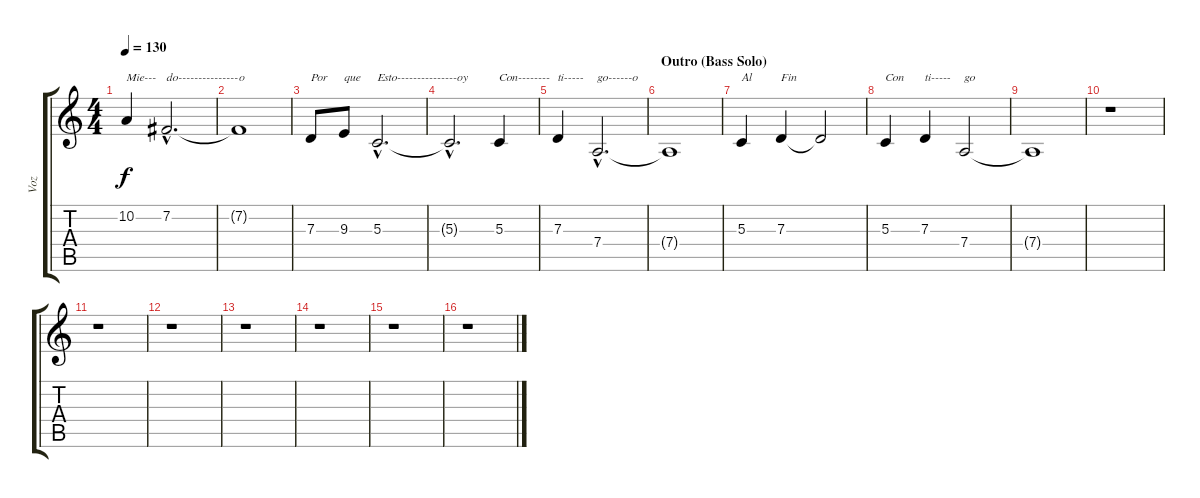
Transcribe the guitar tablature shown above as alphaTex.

\track ("Voz" "Voz") {instrument piccolo}
\staff {score tabs}
\tuning (E4 B3 G3 D3 A2 E2) {hide}
\ts (4 4)
\tempo 130
\clef g2
\ks c
10.2.4{txt "Mie---" dy f} 7.2{hac}.2{d txt "do---------------"} |
7.2{t}.1{txt "o"} |
7.3.8{txt "Por"} 9.3.8{txt "que"} 5.3{hac}.2{d txt "Esto---------------oy"} |
5.3{hac t}.2{d} 5.3.4{txt "Con--------"} |
7.3.4{txt "ti-----"} 7.4{hac}.2{d txt "go------o"} |
\section ("" "Outro (Bass Solo)")
7.4{t}.1 |
5.3.4{txt "Al"} 7.3.4{txt "Fin"} 7.3{t}.2 |
5.3.4{txt "Con"} 7.3.4{txt "ti-----"} 7.4.2{txt "go"} |
7.4{t}.1 |
r.1 |
r.1 |
r.1 |
r.1 |
r.1 |
r.1 |
r.1
